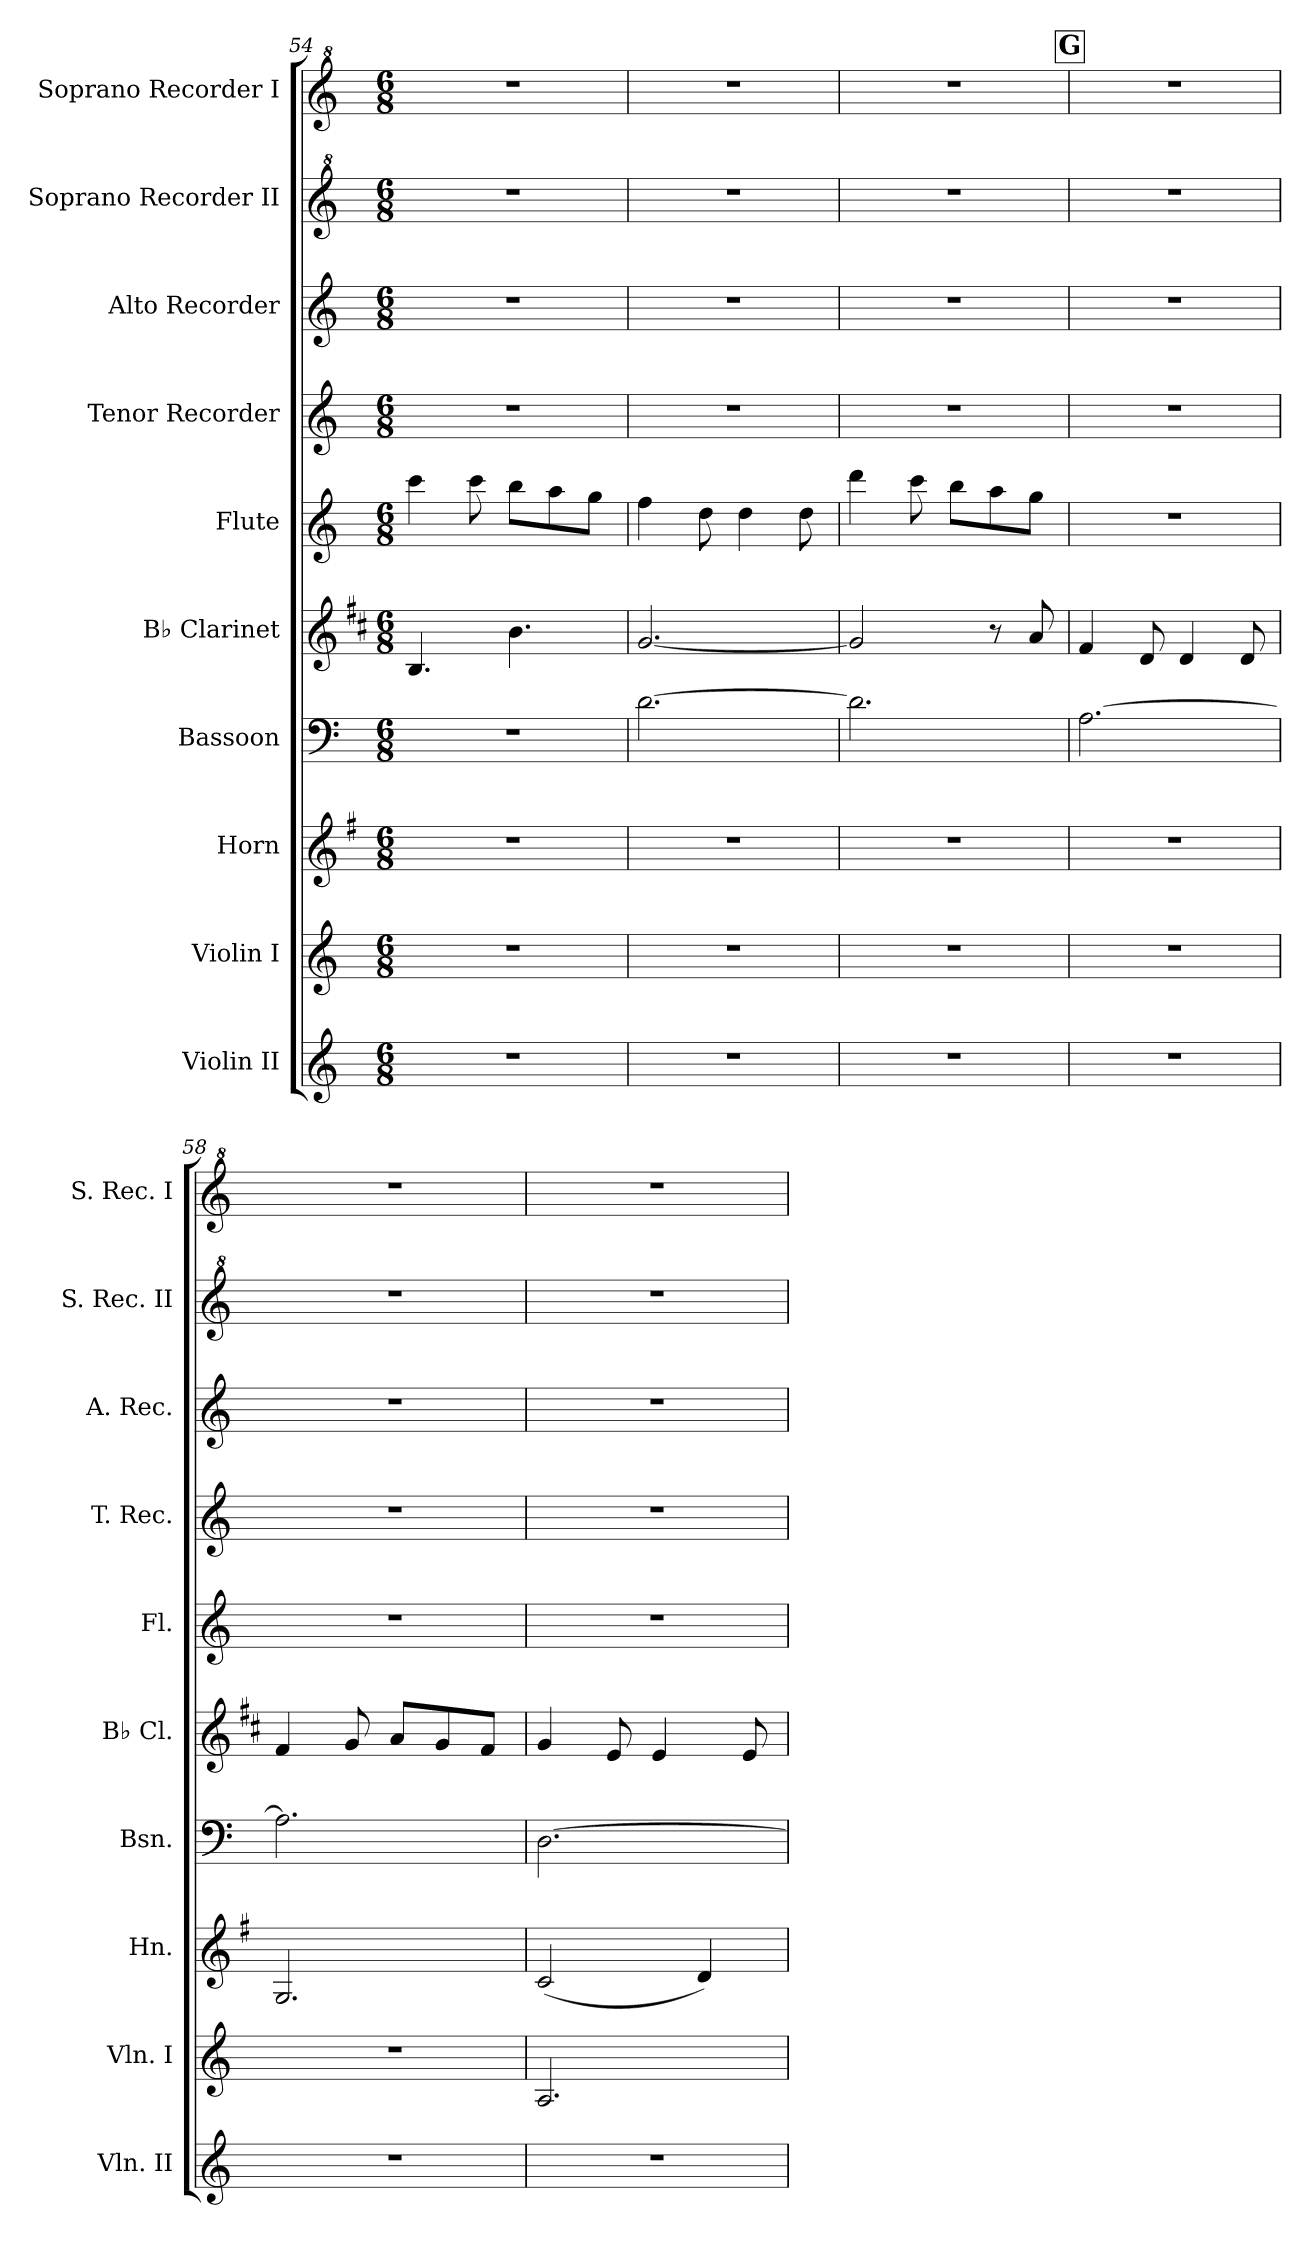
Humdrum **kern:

**kern	**kern	**kern	**kern	**kern	**kern	**kern	**kern	**kern	**kern
*part10	*part9	*part8	*part7	*part6	*part5	*part4	*part3	*part2	*part1
*staff10	*staff9	*staff8	*staff7	*staff6	*staff5	*staff4	*staff3	*staff2	*staff1
*I"Violin II	*I"Violin I	*I"Horn	*I"Bassoon	*I"B♭ Clarinet	*I"Flute	*I"Tenor Recorder	*I"Alto Recorder	*I"Soprano Recorder II	*I"Soprano Recorder I
*I'Vln. II	*I'Vln. I	*I'Hn.	*I'Bsn.	*I'B♭ Cl.	*I'Fl.	*I'T. Rec.	*I'A. Rec.	*I'S. Rec. II	*I'S. Rec. I
!!LO:PB:g=z
*clefG2	*clefG2	*clefG2	*clefF4	*clefG2	*clefG2	*clefG2	*clefG2	*clefG^2	*clefG^2
*	*	*ITrd4c7	*	*ITrd1c2	*	*	*	*	*
*k[]	*k[]	*k[]	*k[]	*k[]	*k[]	*k[]	*k[]	*k[]	*k[]
*C:	*C:	*C:	*C:	*C:	*C:	*C:	*C:	*C:	*C:
*M6/8	*M6/8	*M6/8	*M6/8	*M6/8	*M6/8	*M6/8	*M6/8	*M6/8	*M6/8
=54	=54	=54	=54	=54	=54	=54	=54	=54	=54
2.r	2.r	2.r	2.r	4.A/	4ccc\	2.r	2.r	2.r	2.r
.	.	.	.	.	8ccc\	.	.	.	.
.	.	.	.	4.a\	8bb\L	.	.	.	.
.	.	.	.	.	8aa\	.	.	.	.
.	.	.	.	.	8gg\J	.	.	.	.
=55	=55	=55	=55	=55	=55	=55	=55	=55	=55
2.r	2.r	2.r	[2.d\	[2.f/	4ff\	2.r	2.r	2.r	2.r
.	.	.	.	.	8dd\	.	.	.	.
.	.	.	.	.	4dd\	.	.	.	.
.	.	.	.	.	8dd\	.	.	.	.
=56	=56	=56	=56	=56	=56	=56	=56	=56	=56
2.r	2.r	2.r	2.d\]	2f/]	4ddd\	2.r	2.r	2.r	2.r
.	.	.	.	.	8ccc\	.	.	.	.
.	.	.	.	.	8bb\L	.	.	.	.
.	.	.	.	8r	8aa\	.	.	.	.
.	.	.	.	8g/	8gg\J	.	.	.	.
!!LO:REH:place=s1:a:t=G
=57	=57	=57	=57	=57	=57	=57	=57	=57	=57
2.r	2.r	2.r	[2.A\	4e/	2.r	2.r	2.r	2.r	2.r
.	.	.	.	8c/	.	.	.	.	.
.	.	.	.	4c/	.	.	.	.	.
.	.	.	.	8c/	.	.	.	.	.
=58	=58	=58	=58	=58	=58	=58	=58	=58	=58
2.r	2.r	2.C/	2.A\]	4e/	2.r	2.r	2.r	2.r	2.r
.	.	.	.	8f/	.	.	.	.	.
.	.	.	.	8g/L	.	.	.	.	.
.	.	.	.	8f/	.	.	.	.	.
.	.	.	.	8e/J	.	.	.	.	.
=59	=59	=59	=59	=59	=59	=59	=59	=59	=59
2.r	2.A/	(2F/	[2.D\	4f/	2.r	2.r	2.r	2.r	2.r
.	.	.	.	8d/	.	.	.	.	.
.	.	.	.	4d/	.	.	.	.	.
.	.	4G/)	.	.	.	.	.	.	.
.	.	.	.	8d/	.	.	.	.	.
=	=	=	=	=	=	=	=	=	=
*-	*-	*-	*-	*-	*-	*-	*-	*-	*-
